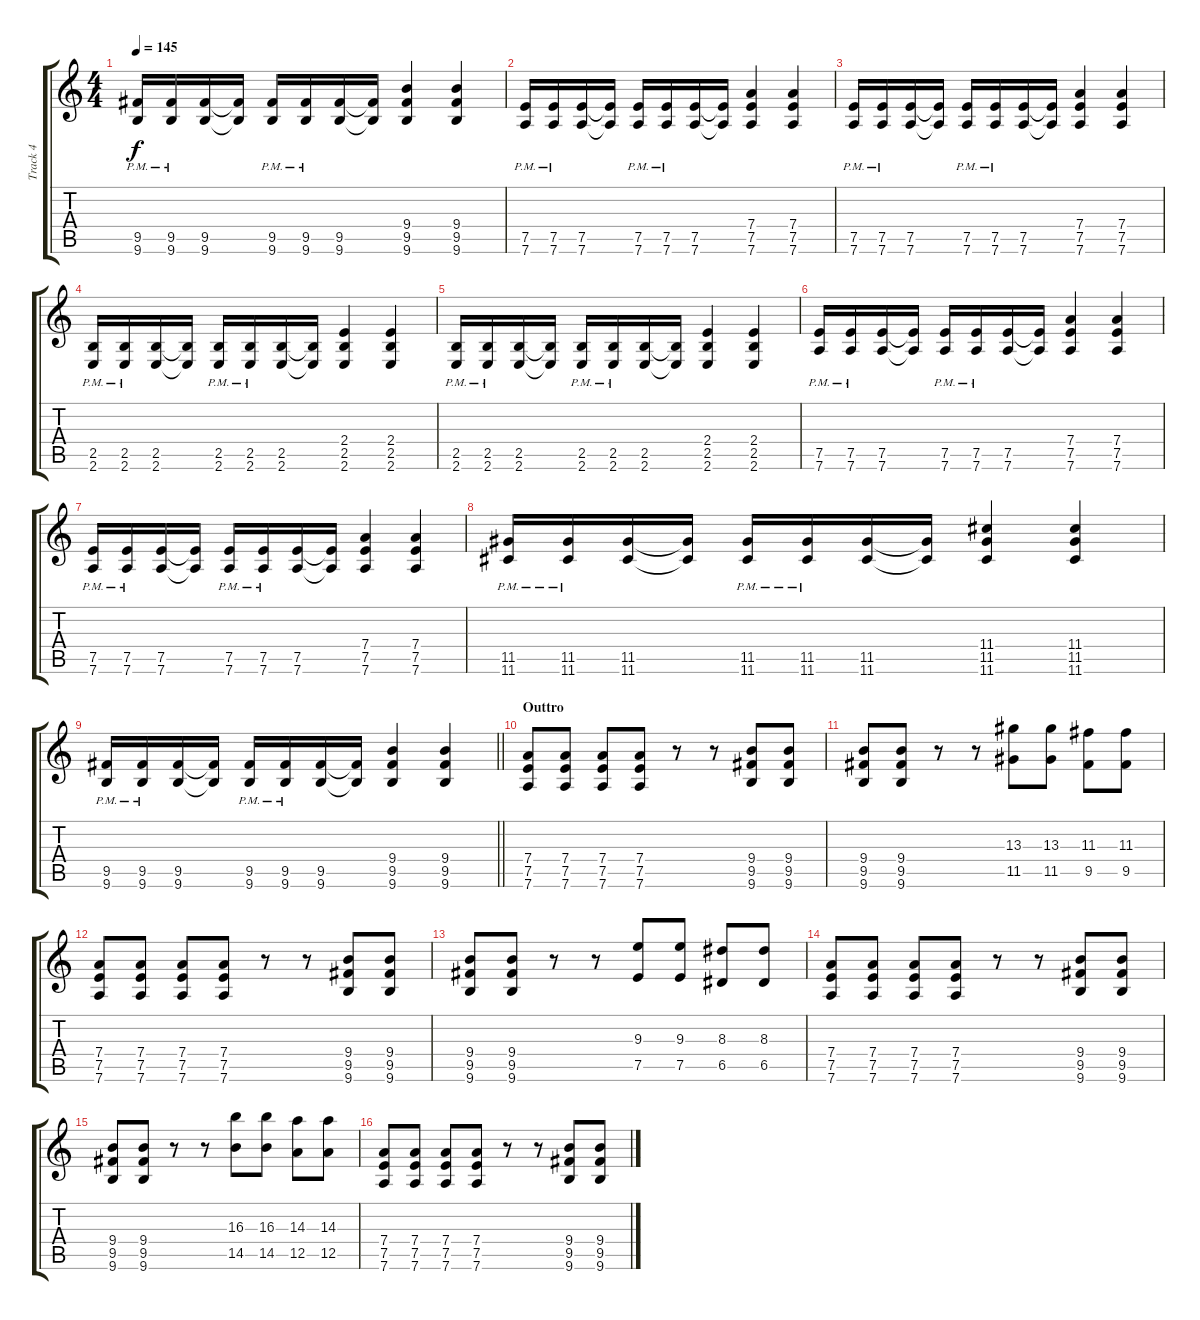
\track ("Track 4" "Track 4") {instrument distortionguitar}
\staff {score tabs}
\tuning (E4 B3 G3 D3 A2 D2) {hide}
\ts (4 4)
\tempo 145
\clef g2
\ks c
(9.5{pm} 9.6{pm}).16{dy f} (9.5{pm} 9.6{pm}).16 (9.5 9.6).16 (9.5{t} 9.6{t}).16 (9.5{pm} 9.6{pm}).16 (9.5{pm} 9.6{pm}).16 (9.5 9.6).16 (9.5{t} 9.6{t}).16 (9.4 9.5 9.6).4 (9.4 9.5 9.6).4 |
(7.5{pm} 7.6{pm}).16 (7.5{pm} 7.6{pm}).16 (7.5 7.6).16 (7.5{t} 7.6{t}).16 (7.5{pm} 7.6{pm}).16 (7.5{pm} 7.6{pm}).16 (7.5 7.6).16 (7.5{t} 7.6{t}).16 (7.4 7.5 7.6).4 (7.4 7.5 7.6).4 |
(7.5{pm} 7.6{pm}).16 (7.5{pm} 7.6{pm}).16 (7.5 7.6).16 (7.5{t} 7.6{t}).16 (7.5{pm} 7.6{pm}).16 (7.5{pm} 7.6{pm}).16 (7.5 7.6).16 (7.5{t} 7.6{t}).16 (7.4 7.5 7.6).4 (7.4 7.5 7.6).4 |
(2.5{pm} 2.6{pm}).16 (2.5{pm} 2.6{pm}).16 (2.5 2.6).16 (2.5{t} 2.6{t}).16 (2.5{pm} 2.6{pm}).16 (2.5{pm} 2.6{pm}).16 (2.5 2.6).16 (2.5{t} 2.6{t}).16 (2.4 2.5 2.6).4 (2.4 2.5 2.6).4 |
(2.5{pm} 2.6{pm}).16 (2.5{pm} 2.6{pm}).16 (2.5 2.6).16 (2.5{t} 2.6{t}).16 (2.5{pm} 2.6{pm}).16 (2.5{pm} 2.6{pm}).16 (2.5 2.6).16 (2.5{t} 2.6{t}).16 (2.4 2.5 2.6).4 (2.4 2.5 2.6).4 |
(7.5{pm} 7.6{pm}).16 (7.5{pm} 7.6{pm}).16 (7.5 7.6).16 (7.5{t} 7.6{t}).16 (7.5{pm} 7.6{pm}).16 (7.5{pm} 7.6{pm}).16 (7.5 7.6).16 (7.5{t} 7.6{t}).16 (7.4 7.5 7.6).4 (7.4 7.5 7.6).4 |
(7.5{pm} 7.6{pm}).16 (7.5{pm} 7.6{pm}).16 (7.5 7.6).16 (7.5{t} 7.6{t}).16 (7.5{pm} 7.6{pm}).16 (7.5{pm} 7.6{pm}).16 (7.5 7.6).16 (7.5{t} 7.6{t}).16 (7.4 7.5 7.6).4 (7.4 7.5 7.6).4 |
(11.5{pm} 11.6{pm}).16 (11.5{pm} 11.6{pm}).16 (11.5 11.6).16 (11.5{t} 11.6{t}).16 (11.5{pm} 11.6{pm}).16 (11.5{pm} 11.6{pm}).16 (11.5 11.6).16 (11.5{t} 11.6{t}).16 (11.4 11.5 11.6).4 (11.4 11.5 11.6).4 |
\barLineRight lightlight
(9.5{pm} 9.6{pm}).16 (9.5{pm} 9.6{pm}).16 (9.5 9.6).16 (9.5{t} 9.6{t}).16 (9.5{pm} 9.6{pm}).16 (9.5{pm} 9.6{pm}).16 (9.5 9.6).16 (9.5{t} 9.6{t}).16 (9.4 9.5 9.6).4 (9.4 9.5 9.6).4 |
\section ("" "Outtro")
(7.4 7.5 7.6).8 (7.4 7.5 7.6).8 (7.4 7.5 7.6).8 (7.4 7.5 7.6).8 r.8 r.8 (9.4 9.5 9.6).8 (9.4 9.5 9.6).8 |
(9.4 9.5 9.6).8 (9.4 9.5 9.6).8 r.8 r.8 (13.3 11.5).8 (13.3 11.5).8 (11.3 9.5).8 (11.3 9.5).8 |
(7.4 7.5 7.6).8 (7.4 7.5 7.6).8 (7.4 7.5 7.6).8 (7.4 7.5 7.6).8 r.8 r.8 (9.4 9.5 9.6).8 (9.4 9.5 9.6).8 |
(9.4 9.5 9.6).8 (9.4 9.5 9.6).8 r.8 r.8 (9.3 7.5).8 (9.3 7.5).8 (8.3 6.5).8 (8.3 6.5).8 |
(7.4 7.5 7.6).8 (7.4 7.5 7.6).8 (7.4 7.5 7.6).8 (7.4 7.5 7.6).8 r.8 r.8 (9.4 9.5 9.6).8 (9.4 9.5 9.6).8 |
(9.4 9.5 9.6).8 (9.4 9.5 9.6).8 r.8 r.8 (16.3 14.5).8 (16.3 14.5).8 (14.3 12.5).8 (14.3 12.5).8 |
(7.4 7.5 7.6).8 (7.4 7.5 7.6).8 (7.4 7.5 7.6).8 (7.4 7.5 7.6).8 r.8 r.8 (9.4 9.5 9.6).8 (9.4 9.5 9.6).8
